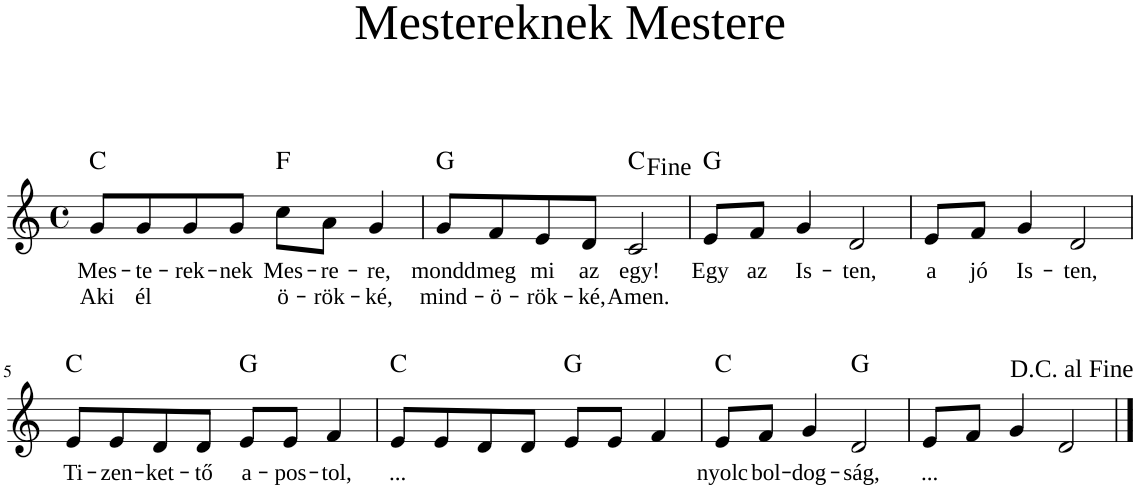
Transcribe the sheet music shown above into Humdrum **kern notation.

**kern	**text	**text	**harte
*part1	*part1	*part1	*part1
*staff1	*staff1	*staff1	*
*I"Piano	*	*	*
*I'Pno	*	*	*
*clefG2	*	*	*
*k[]	*	*	*
*M4/4	*	*	*
*met(c)	*	*	*
=1	=1	=1	=1
!	!LO:LY:b	!LO:LY:b	!
8g/L	Mes-	Aki	C:maj
!	!LO:LY:b	!LO:LY:b	!
8g/	-te-	él	.
!	!LO:LY:b	!	!
8g/	-rek-	.	.
!	!LO:LY:b	!	!
8g/J	-nek	.	.
!	!LO:LY:b	!LO:LY:b	!
8cc\L	Mes-	ö-	F:maj
!	!LO:LY:b	!LO:LY:b	!
8a\J	-re-	-rök-	.
!	!LO:LY:b	!LO:LY:b	!
4g/	-re,	-ké,	.
=2	=2	=2	=2
!	!LO:LY:b	!LO:LY:b	!
8g/L	mondd	mind-	G:maj
!	!LO:LY:b	!LO:LY:b	!
8f/	meg	-ö-	.
!	!LO:LY:b	!LO:LY:b	!
8e/	mi	-rök-	.
!	!LO:LY:b	!LO:LY:b	!
8d/J	az	-ké,	.
!	!LO:LY:b	!LO:LY:b	!
2c/	egy!	Amen.	C:maj
!LO:TX:a:t=<font size="11.7074"/><font face="Times New Roman"/>Fine	!	!	!
=3	=3	=3	=3
!	!LO:LY:b	!	!
8e/L	Egy	.	G:maj
!	!LO:LY:b	!	!
8f/J	az	.	.
!	!LO:LY:b	!	!
4g/	Is-	.	.
!	!LO:LY:b	!	!
2d/	-ten,	.	.
=4	=4	=4	=4
!	!LO:LY:b	!	!
8e/L	a	.	.
!	!LO:LY:b	!	!
8f/J	jó	.	.
!	!LO:LY:b	!	!
4g/	Is-	.	.
!	!LO:LY:b	!	!
2d/	-ten,	.	.
!!LO:LB:g=z
=5	=5	=5	=5
!	!LO:LY:b	!	!
8e/L	Ti-	.	C:maj
!	!LO:LY:b	!	!
8e/	-zen-	.	.
!	!LO:LY:b	!	!
8d/	-ket-	.	.
!	!LO:LY:b	!	!
8d/J	-tő	.	.
!	!LO:LY:b	!	!
8e/L	a-	.	G:maj
!	!LO:LY:b	!	!
8e/J	-pos-	.	.
!	!LO:LY:b	!	!
4f/	-tol,	.	.
=6	=6	=6	=6
!	!LO:LY:b	!	!
8e/L	...	.	C:maj
8e/	.	.	.
8d/	.	.	.
8d/J	.	.	.
8e/L	.	.	G:maj
8e/J	.	.	.
4f/	.	.	.
=7	=7	=7	=7
!	!LO:LY:b	!	!
8e/L	nyolc	.	C:maj
!	!LO:LY:b	!	!
8f/J	bol-	.	.
!	!LO:LY:b	!	!
4g/	-dog-	.	.
!	!LO:LY:b	!	!
2d/	-ság,	.	G:maj
=8	=8	=8	=8
!	!LO:LY:b	!	!
8e/L	...	.	.
8f/J	.	.	.
4g/	.	.	.
2d/	.	.	.
!LO:TX:a:t=<font size="11.7074"/><font face="Times New Roman"/>D.C. al Fine	!	!	!
==	==	==	==
*-	*-	*-	*-
